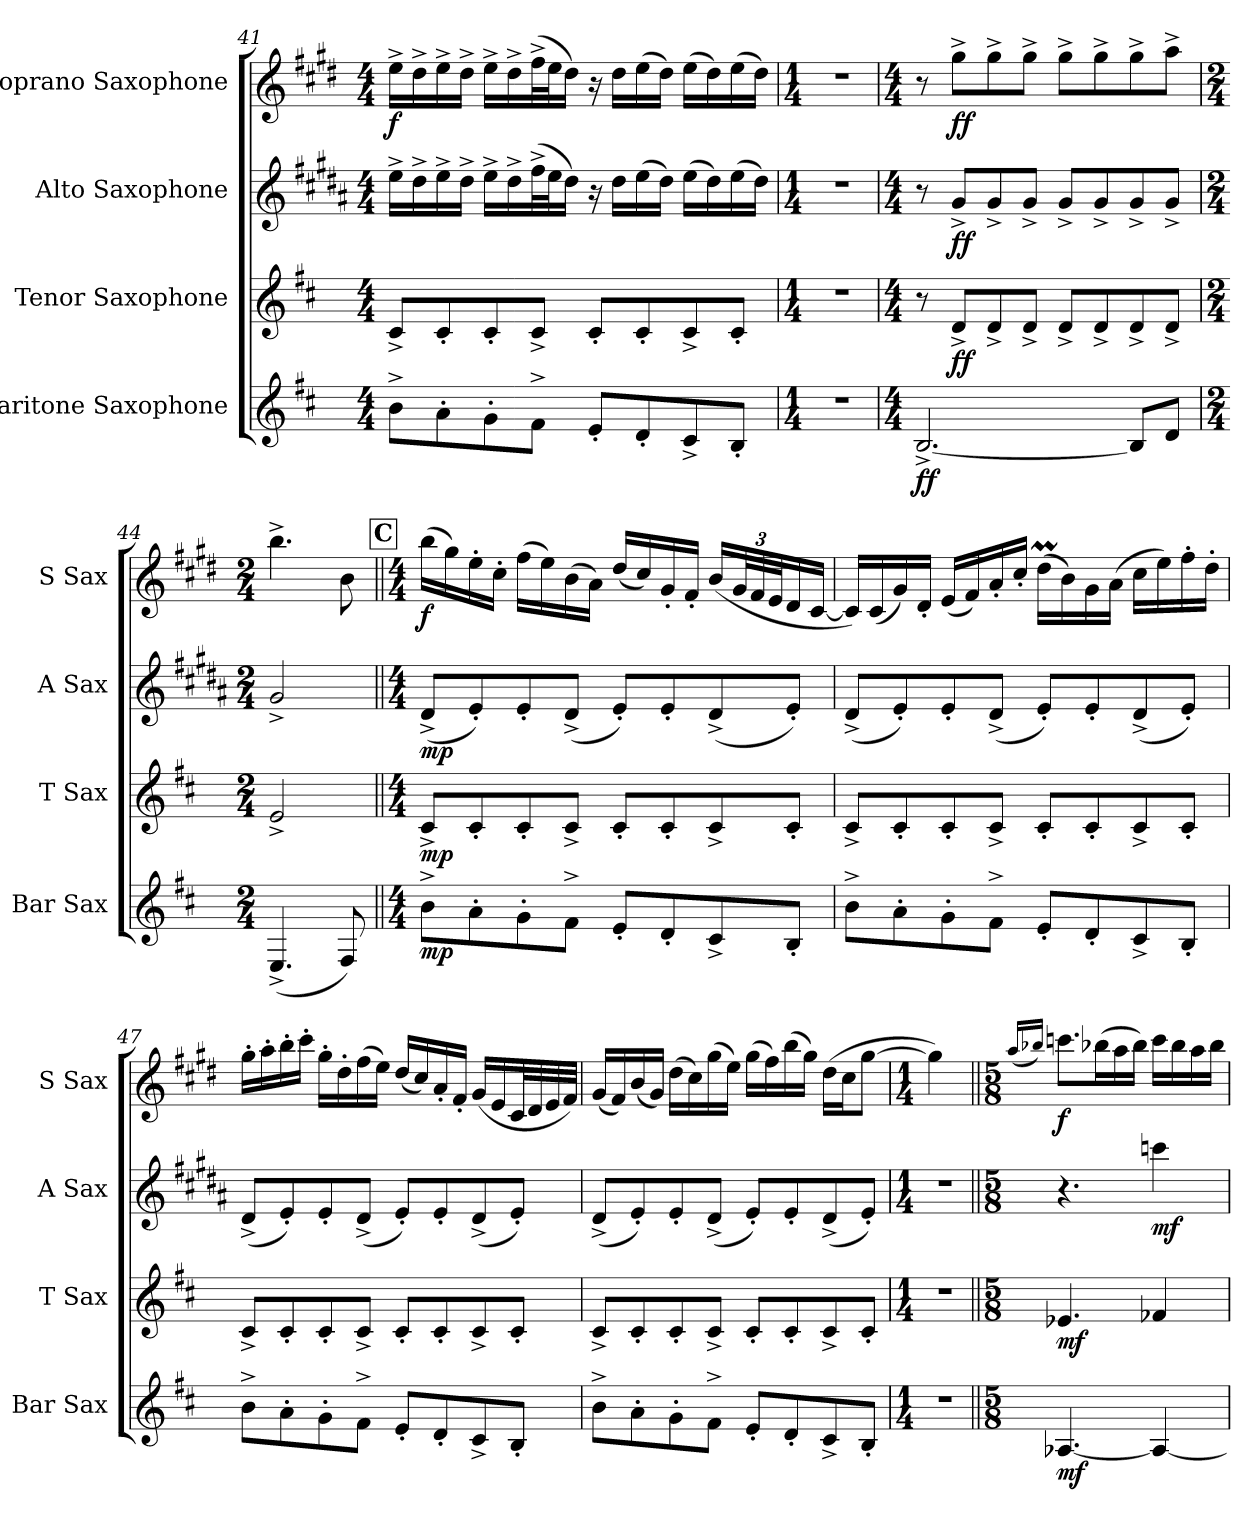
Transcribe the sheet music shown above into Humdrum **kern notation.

**kern	**dynam	**kern	**dynam	**kern	**dynam	**kern	**dynam
*part4	*part4	*part3	*part3	*part2	*part2	*part1	*part1
*staff4	*staff4	*staff3	*staff3	*staff2	*staff2	*staff1	*staff1
*I"Baritone Saxophone	*	*I"Tenor Saxophone	*	*I"Alto Saxophone	*	*I"Soprano Saxophone	*
*I'Bar Sax	*	*I'T Sax	*	*I'A Sax	*	*I'S Sax	*
*clefG2	*	*clefG2	*	*clefG2	*	*clefG2	*
*ITrd12c21	*	*ITrd8c14	*	*ITrd5c9	*	*ITrd1c2	*
*k[f#c#]	*	*k[f#c#]	*	*k[f#c#]	*	*k[f#c#]	*
*M4/4	*	*M4/4	*	*M4/4	*	*M4/4	*
=41	=41	=41	=41	=41	=41	=41	=41
!	!	!	!	!	!	!	!LO:DY:b
8B^\L	.	8C#^/L	.	16g^\LL	.	16dd^\LL	f
.	.	.	.	16f#^\	.	16cc#^\	.
8A'\	.	8C#'/	.	16g^\	.	16dd^\	.
.	.	.	.	16f#^\JJ	.	16cc#^\JJ	.
8G'\	.	8C#'/	.	16g^\LL	.	16dd^\LL	.
.	.	.	.	16f#^\	.	16cc#^\	.
8F#^\J	.	8C#^/J	.	(>32a^\L	.	(>32ee^\L	.
.	.	.	.	32g\J	.	32dd\J	.
.	.	.	.	16f#\JJ)	.	16cc#\JJ)	.
8E'/L	.	8C#'/L	.	16r	.	16r	.
.	.	.	.	16f#\LL	.	16cc#\LL	.
8D'/	.	8C#'/	.	(>16g\	.	(>16dd\	.
.	.	.	.	16f#\JJ)	.	16cc#\JJ)	.
8C#^/	.	8C#^/	.	(>16g\LL	.	(>16dd\LL	.
.	.	.	.	16f#\)	.	16cc#\)	.
8BB'/J	.	8C#'/J	.	(>16g\	.	(>16dd\	.
.	.	.	.	16f#\JJ)	.	16cc#\JJ)	.
=42	=42	=42	=42	=42	=42	=42	=42
*M1/4	*	*M1/4	*	*M1/4	*	*M1/4	*
4r	.	4r	.	4r	.	4r	.
!!LO:LB:g=z
=43	=43	=43	=43	=43	=43	=43	=43
*M4/4	*	*M4/4	*	*M4/4	*	*M4/4	*
!	!LO:DY:b	!	!	!	!	!	!
[2.BB^/	ff	8r	.	8r	.	8r	.
!	!	!	!LO:DY:b	!	!LO:DY:b	!	!LO:DY:b
.	.	8D^/L	ff	8B^/L	ff	8ff#^\L	ff
.	.	8D^/	.	8B^/	.	8ff#^\	.
.	.	8D^/J	.	8B^/J	.	8ff#^\J	.
.	.	8D^/L	.	8B^/L	.	8ff#^\L	.
.	.	8D^/	.	8B^/	.	8ff#^\	.
8BB/L]	.	8D^/	.	8B^/	.	8ff#^\	.
8D/J	.	8D^/J	.	8B^/J	.	8gg^\J	.
=44	=44	=44	=44	=44	=44	=44	=44
*M2/4	*	*M2/4	*	*M2/4	*	*M2/4	*
(<4.EE^/	.	2E^/	.	2B^/	.	4.aa^\	.
8FF#/)	.	.	.	.	.	8a\	.
!!LO:REH:place=s1:a:B:fs=14:t=C
=45||	=45||	=45||	=45||	=45||	=45||	=45||	=45||
*M4/4	*	*M4/4	*	*M4/4	*	*M4/4	*
!	!LO:DY:b	!	!LO:DY:b	!	!LO:DY:b	!	!LO:DY:b
8B^\L	mp	8C#^/L	mp	(<8F#^/L	mp	(>16aa\LL	f
.	.	.	.	.	.	16ff#\)	.
8A'\	.	8C#'/	.	8G'/)	.	16dd'\	.
.	.	.	.	.	.	16b'\JJ	.
8G'\	.	8C#'/	.	8G'/	.	(>16ee\LL	.
.	.	.	.	.	.	16dd\)	.
8F#^\J	.	8C#^/J	.	(<8F#^/J	.	(>16a\	.
.	.	.	.	.	.	16g\JJ)	.
8E'/L	.	8C#'/L	.	8G'/L)	.	(<16cc#/LL	.
.	.	.	.	.	.	16b/)	.
8D'/	.	8C#'/	.	8G'/	.	16f#'/	.
.	.	.	.	.	.	16e'/JJ	.
8C#^/	.	8C#^/	.	(<8F#^/	.	(<16a/LL	.
*	*	*	*	*	*	*Xbrackettup	*
.	.	.	.	.	.	48f#/L	.
.	.	.	.	.	.	48e/	.
.	.	.	.	.	.	48d/J	.
8BB'/J	.	8C#'/J	.	8G'/J)	.	16c#/	.
.	.	.	.	.	.	[16B/JJ	.
!!LO:LB:g=z
=46	=46	=46	=46	=46	=46	=46	=46
8B^\L	.	8C#^/L	.	(<8F#^/L	.	16B/LL])	.
.	.	.	.	.	.	(<16B/	.
8A'\	.	8C#'/	.	8G'/)	.	16f#/)	.
.	.	.	.	.	.	16c#'/JJ	.
8G'\	.	8C#'/	.	8G'/	.	(<16d/LL	.
.	.	.	.	.	.	16e/)	.
8F#^\J	.	8C#^/J	.	(<8F#^/J	.	16g'/	.
.	.	.	.	.	.	16b'/JJ	.
8E'/L	.	8C#'/L	.	8G'/L)	.	(>16cc#m\LL	.
.	.	.	.	.	.	16a\)	.
8D'/	.	8C#'/	.	8G'/	.	16f#\	.
.	.	.	.	.	.	(>16g\JJ	.
8C#^/	.	8C#^/	.	(<8F#^/	.	16b\LL	.
.	.	.	.	.	.	16dd\)	.
8BB'/J	.	8C#'/J	.	8G'/J)	.	16ee'\	.
.	.	.	.	.	.	16cc#'\JJ	.
=47	=47	=47	=47	=47	=47	=47	=47
8B^\L	.	8C#^/L	.	(<8F#^/L	.	16ff#'\LL	.
.	.	.	.	.	.	16gg'\	.
8A'\	.	8C#'/	.	8G'/)	.	16aa'\	.
.	.	.	.	.	.	16bb'\JJ	.
8G'\	.	8C#'/	.	8G'/	.	16ff#'\LL	.
.	.	.	.	.	.	16cc#'\	.
8F#^\J	.	8C#^/J	.	(<8F#^/J	.	(>16ee\	.
.	.	.	.	.	.	16dd\JJ)	.
8E'/L	.	8C#'/L	.	8G'/L)	.	(<16cc#/LL	.
.	.	.	.	.	.	16b/)	.
8D'/	.	8C#'/	.	8G'/	.	16g'/	.
.	.	.	.	.	.	16e'/JJ	.
8C#^/	.	8C#^/	.	(<8F#^/	.	(<16f#/LL	.
.	.	.	.	.	.	16d/	.
8BB'/J	.	8C#'/J	.	8G'/J)	.	32B/L	.
.	.	.	.	.	.	32c#/	.
.	.	.	.	.	.	32d/	.
.	.	.	.	.	.	32e/JJJ)	.
=48	=48	=48	=48	=48	=48	=48	=48
8B^\L	.	8C#^/L	.	(<8F#^/L	.	(<16f#/LL	.
.	.	.	.	.	.	16e/)	.
8A'\	.	8C#'/	.	8G'/)	.	(<16a/	.
.	.	.	.	.	.	16f#/JJ)	.
8G'\	.	8C#'/	.	8G'/	.	(>16cc#\LL	.
.	.	.	.	.	.	16b\)	.
8F#^\J	.	8C#^/J	.	(<8F#^/J	.	(>16ff#\	.
.	.	.	.	.	.	16dd\JJ)	.
8E'/L	.	8C#'/L	.	8G'/L)	.	(>16ff#\LL	.
.	.	.	.	.	.	16ee\)	.
8D'/	.	8C#'/	.	8G'/	.	(>16aa\	.
.	.	.	.	.	.	16ff#\JJ)	.
8C#^/	.	8C#^/	.	(<8F#^/	.	(>16cc#\LL	.
.	.	.	.	.	.	16b\J	.
8BB'/J	.	8C#'/J	.	8G'/J)	.	[8ff#\J	.
=49	=49	=49	=49	=49	=49	=49	=49
*M1/4	*	*M1/4	*	*M1/4	*	*M1/4	*
4r	.	4r	.	4r	.	4ff#\])	.
!!LO:PB:g=z
=50||	=50||	=50||	=50||	=50||	=50||	=50||	=50||
*M5/8	*	*M5/8	*	*M5/8	*	*M5/8	*
.	.	.	.	.	.	(<16qgg/LL	.
.	.	.	.	.	.	16qaa-X/JJ)	.
!	!LO:DY:b	!	!LO:DY:b	!	!	!	!LO:DY:b
[4.AA-X/	mf	4.E-X/	mf	4.r	.	8.bb-X\L	f
.	.	.	.	.	.	(>16aa-\L	.
.	.	.	.	.	.	16gg\	.
.	.	.	.	.	.	16aa-\JJ)	.
!	!	!	!	!	!LO:DY:b	!	!
4AA-/_	.	4F-X/	.	4ee-X\	mf	16bb-\LL	.
.	.	.	.	.	.	16aa-\	.
.	.	.	.	.	.	16gg\	.
.	.	.	.	.	.	16aa-\JJ	.
=	=	=	=	=	=	=	=
*-	*-	*-	*-	*-	*-	*-	*-
